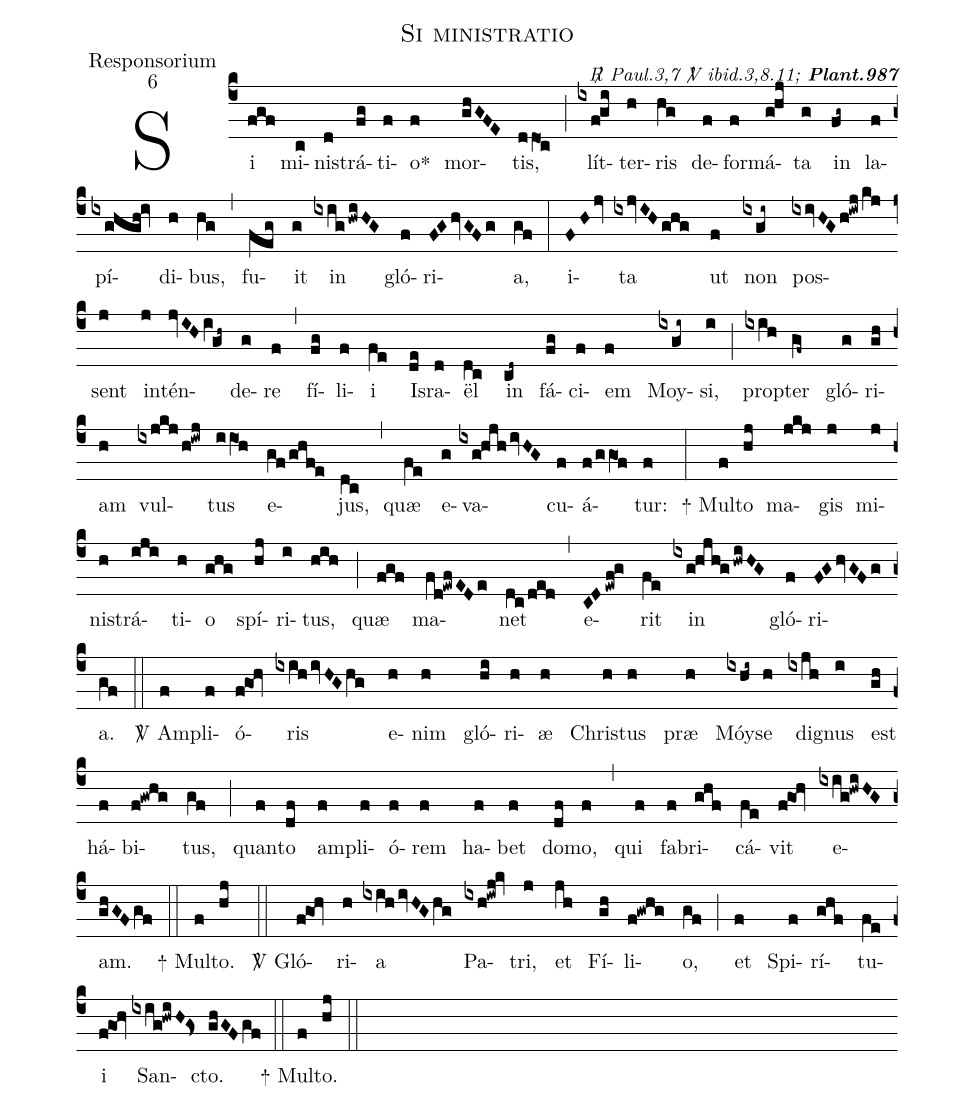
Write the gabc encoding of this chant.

name:Si ministratio;
office-part:Responsorium;
mode:6;
commentary:{\itshape\mdseries \Rbar\  Paul.3,7 \Vbar\  ibid.3,8.11;\/} {\bfseries Plant.987};
%%
(c4) Si(fgf) mi(c)ni(d)strá(fg)ti(f)o<sp>*</sp>(f) mor(ghGFE)tis,(ddO1c) (;)
lít(ixfgi)ter(h)ris(hg) de(f)for(f)má(ghj)ta(g) in(fg~) la(f)pí(ixghgh!iv)di(h)bus,(hg) (,)
fu(feg)it(g) in(ixighwiHG) gló(f)ri(FGhvGFg)a,(gf) (:)
i(FHjv)ta(ixjvIHghg) ut(f) non(ixgi~) pos(ixivHGh!iwj/kj)sent(j) in(j)tén(jvIHiV!gh~)de(g)re(f) (,)
fí(fg)li(f)i(fe) Is(de)ra(d)ël(dc) in(cd~) fá(fg)ci(f)em(f) Moy(ixgi~)si,(i) (;)
prop(ixih)ter(gf~) gló(g)ri(gh)am(h) vul(ixjkj/h!iwj)tus(iiO1h) e(gf/ghf!e)jus,(dc) (,)
quæ(fe) e(g)va(ixg!hjhivHG)cu(f)á(f/ggO1f)tur:(f) (:)
<sp>+</sp> Mul(f)to(hj) ma(jkj)gis(j) mi(j)ni(h)strá(iji)ti(h)o(ghg) spí(hj)ri(i)tus,(hih) (;)
quæ(fgf) ma(fd!ewfEDe)net(dc/ded) (,)
e(CDewf!g)rit(fe) in(ixg!hjh!ghwiHG) gló(f)ri(FGhvGFg)a.(gf) (::)
<sp>V/</sp> Am(f)pli(f)ó(f!go1!hv)ris(ixihivHGhg) e(h)nim(h) gló(hi)ri(h)æ(h) Chris(h)tus(h) præ(h) Móy(ixhi~)se(h) di(ixjh)gnus(i) est(gh) há(f)bi(f!gwhg)tus,(gf) (;)
quan(f)to(df) am(f)pli(f)ó(f)rem(f) ha(f)bet(f) do(df)mo,(f) (,)
qui(f) fa(f)bri(ghf)cá(fe)vit(f!go1!hv) e(ixig!hwiHG)am.(ghGFgf) (::)
<sp>+</sp> Mul(f)to.(hj) (::)
<sp>V/</sp> Gló(f!go@hv)ri(h)a(ixihivHGhg) Pa(ixh!iwj!kv)tri,(j) et(jh) Fí(gh)li(f!gwhg)o,(gf) (;)
et(f) Spi(f)rí(ghf)tu(fez)i(f!go@hv) San(ixig!hwiH!gs<)cto.(ghGFgf) (::)
<sp>+</sp> Mul(f)to.(hj) (::)
